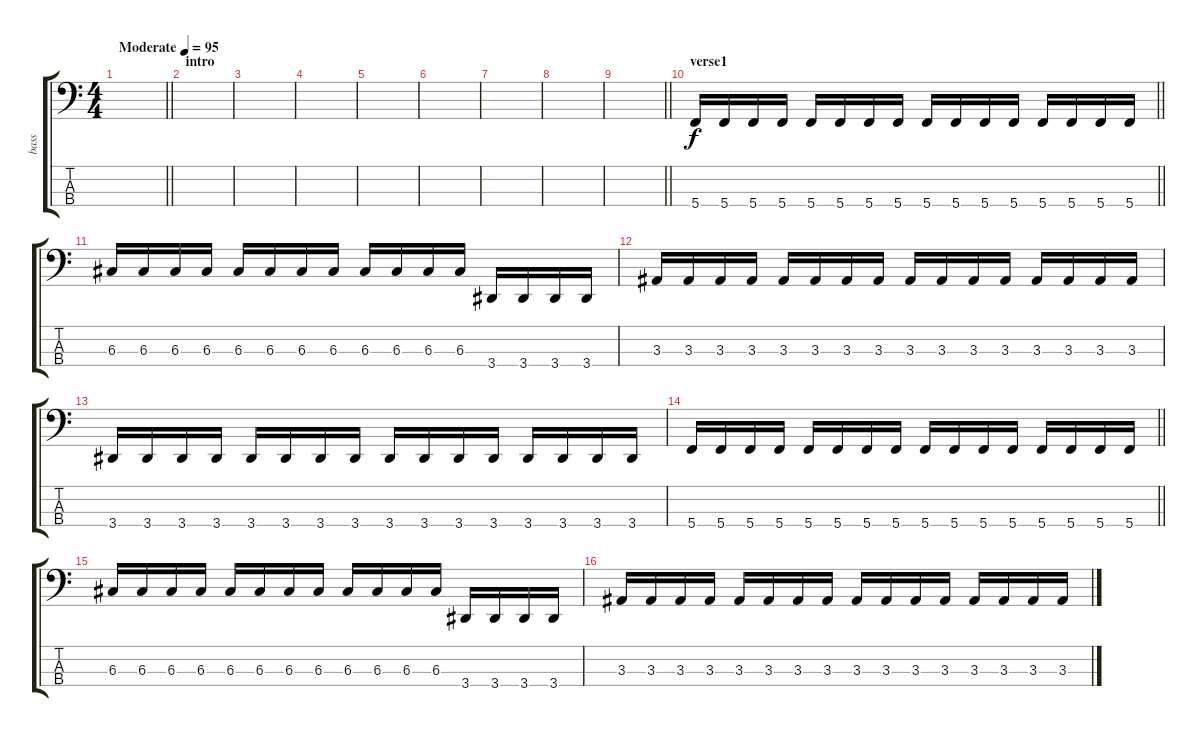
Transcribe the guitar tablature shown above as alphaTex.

\track ("bass" "bass") {instrument acousticbass}
\staff {score tabs}
\tuning (F2 C2 G1 C1) {hide}
\ts (4 4)
\tempo (95 "Moderate")
\clef f4
\barLineRight lightlight
\ks c
|
\section ("" "intro")
|
|
|
|
|
|
|
\barLineRight lightlight
|
\section ("" "verse1")
\barLineRight lightlight
5.4.16 5.4.16 5.4.16 5.4.16 5.4.16 5.4.16 5.4.16 5.4.16 5.4.16 5.4.16 5.4.16 5.4.16 5.4.16 5.4.16 5.4.16 5.4.16 |
6.3.16 6.3.16 6.3.16 6.3.16 6.3.16 6.3.16 6.3.16 6.3.16 6.3.16 6.3.16 6.3.16 6.3.16 3.4.16 3.4.16 3.4.16 3.4.16 |
3.3.16 3.3.16 3.3.16 3.3.16 3.3.16 3.3.16 3.3.16 3.3.16 3.3.16 3.3.16 3.3.16 3.3.16 3.3.16 3.3.16 3.3.16 3.3.16 |
3.4.16 3.4.16 3.4.16 3.4.16 3.4.16 3.4.16 3.4.16 3.4.16 3.4.16 3.4.16 3.4.16 3.4.16 3.4.16 3.4.16 3.4.16 3.4.16 |
\barLineRight lightlight
5.4.16 5.4.16 5.4.16 5.4.16 5.4.16 5.4.16 5.4.16 5.4.16 5.4.16 5.4.16 5.4.16 5.4.16 5.4.16 5.4.16 5.4.16 5.4.16 |
6.3.16 6.3.16 6.3.16 6.3.16 6.3.16 6.3.16 6.3.16 6.3.16 6.3.16 6.3.16 6.3.16 6.3.16 3.4.16 3.4.16 3.4.16 3.4.16 |
3.3.16 3.3.16 3.3.16 3.3.16 3.3.16 3.3.16 3.3.16 3.3.16 3.3.16 3.3.16 3.3.16 3.3.16 3.3.16 3.3.16 3.3.16 3.3.16
